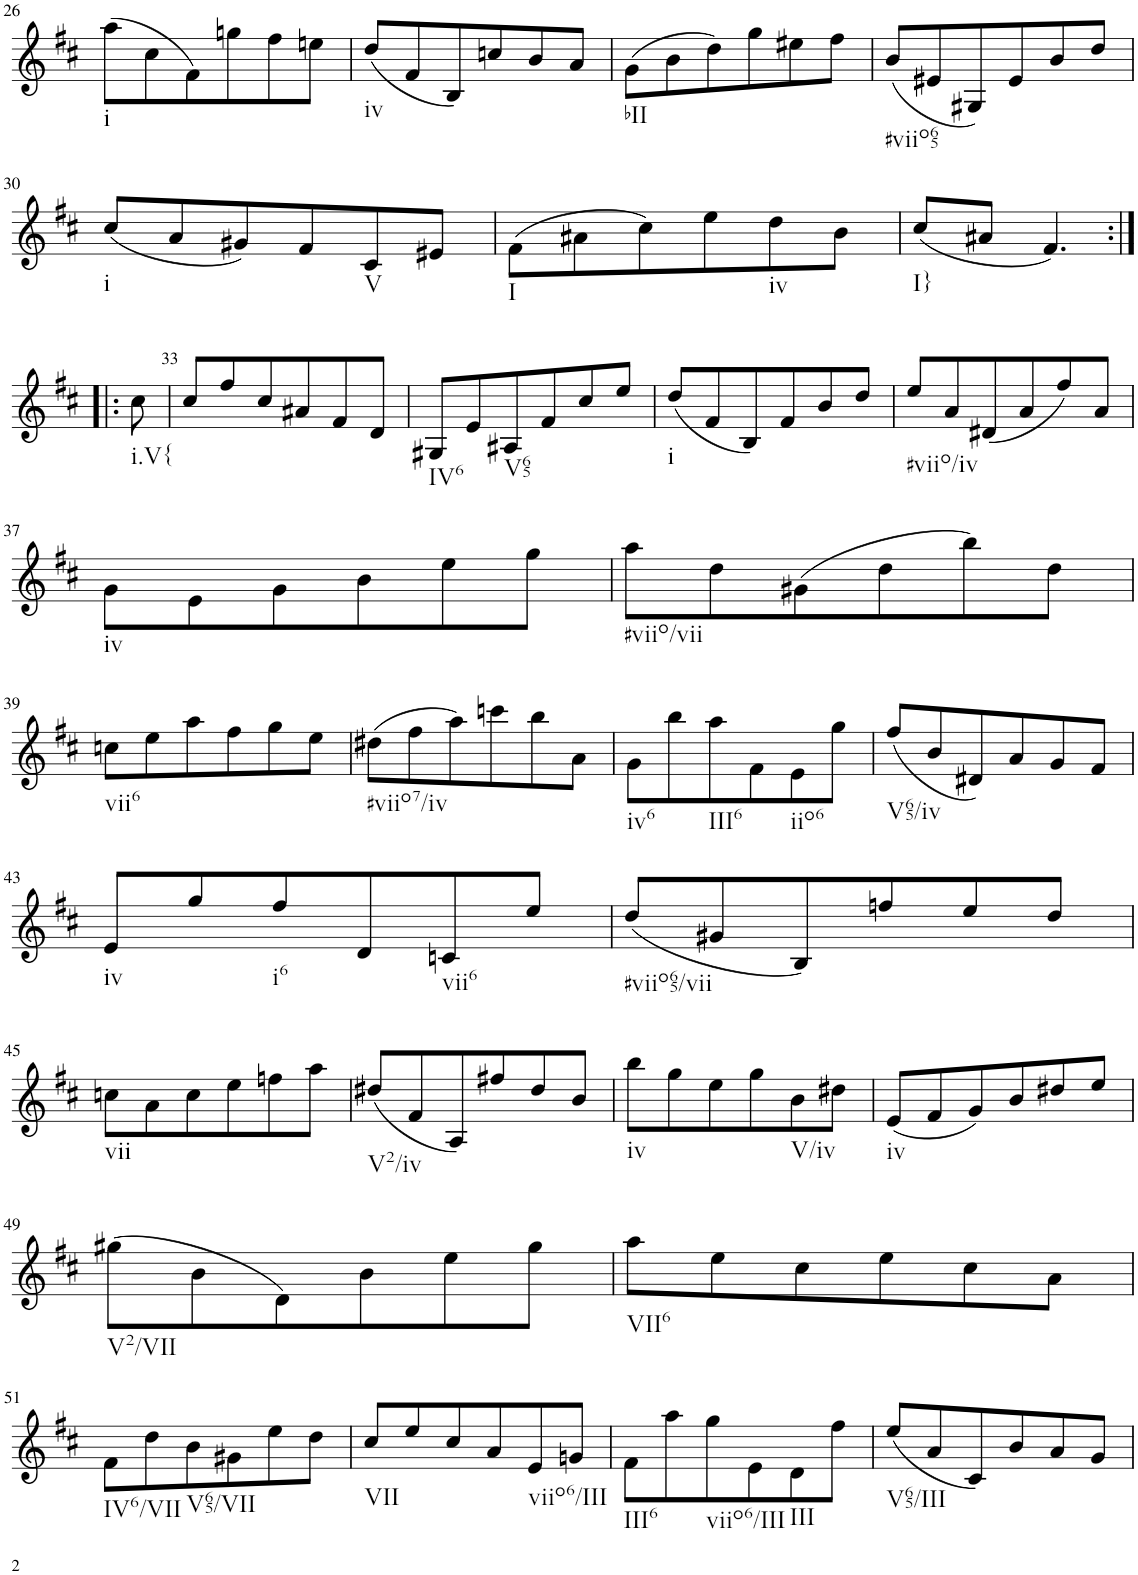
**kern
*part1
*staff1
*I"Violin
*I'Vln.
!!LO:PB:g=z
*clefG2
*k[f#c#]
*M3/4
=26
!LO:TX:b:t=i
(8aa\L
8cc#\
8f#\)
8ggn\
8ff#\
8een\J
=27
!LO:TX:b:t=iv
(8dd/L
8f#/
8B/)
8ccn/
8b/
8a/J
=28
!LO:TX:b:t=bII
(8g\L
8b\
8dd\)
8gg\
8ee#X\
8ff#\J
=29
!LO:TX:b:t=#viio65
(8b/L
8e#X/
8G#X/)
8e#/
8b/
8dd/J
!!LO:LB:g=z
=30
!LO:TX:b:t=i
(8cc#/L
8a/
8g#X/)
8f#/
!LO:TX:b:t=V
8c#/
8e#X/J
=31
!LO:TX:b:t=I
(8f#\L
8a#X\
8cc#\)
8ee\
!LO:TX:b:t=iv
8dd\
8b\J
=32
!LO:TX:b:t=I}
(8cc#/L
8a#X/J
4.f#/)
!!LO:LB:g=z
=32X1:|!|:
!LO:TX:b:t=i.V{
8cc#\
=33
8cc#/L
8ff#/
8cc#/
8a#X/
8f#/
8d/J
=34
!LO:TX:b:t=IV6
8G#X/L
8e/
!LO:TX:b:t=V65
8A#X/
8f#/
8cc#/
8ee/J
=35
!LO:TX:b:t=i
(8dd/L
8f#/
8B/)
8f#/
8b/
8dd/J
=36
!LO:TX:b:t=#viio/iv
8ee/L
8a/
(8d#X/
8a/
8ff#/)
8a/J
!!LO:LB:g=z
=37
!LO:TX:b:t=iv
8g\L
8e\
8g\
8b\
8ee\
8gg\J
=38
!LO:TX:b:t=#viio/vii
8aa\L
8dd\
(8g#X\
8dd\
8bb\)
8dd\J
!!LO:LB:g=z
=39
!LO:TX:b:t=vii6
8ccn\L
8ee\
8aa\
8ff#\
8gg\
8ee\J
=40
!LO:TX:b:t=#viio7/iv
(8dd#X\L
8ff#\
8aa\)
8cccn\
8bb\
8a\J
=41
!LO:TX:b:t=iv6
8g\L
8bb\
!LO:TX:b:t=III6
8aa\
8f#\
!LO:TX:b:t=iio6
8e\
8gg\J
=42
!LO:TX:b:t=V65/iv
(8ff#/L
8b/
8d#X/)
8a/
8g/
8f#/J
!!LO:LB:g=z
=43
!LO:TX:b:t=iv
8e/L
8gg/
!LO:TX:b:t=i6
8ff#/
8d/
!LO:TX:b:t=vii6
8cn/
8ee/J
=44
!LO:TX:b:t=#viio65/vii
(8dd/L
8g#X/
8B/)
8ffn/
8ee/
8dd/J
!!LO:LB:g=z
=45
!LO:TX:b:t=vii
8ccn\L
8a\
8cc\
8ee\
8ffn\
8aa\J
=46
!LO:TX:b:t=V2/iv
(8dd#X/L
8f#/
8A/)
8ff#X/
8dd#/
8b/J
=47
!LO:TX:b:t=iv
8bb\L
8gg\
8ee\
8gg\
!LO:TX:b:t=V/iv
8b\
8dd#X\J
=48
!LO:TX:b:t=iv
(8e/L
8f#/
8g/)
8b/
8dd#X/
8ee/J
!!LO:LB:g=z
=49
!LO:TX:b:t=V2/VII
(8gg#X\L
8b\
8d\)
8b\
8ee\
8gg#\J
=50
!LO:TX:b:t=VII6
8aa\L
8ee\
8cc#\
8ee\
8cc#\
8a\J
!!LO:LB:g=z
=51
!LO:TX:b:t=IV6/VII
8f#\L
8dd\
!LO:TX:b:t=V65/VII
8b\
8g#X\
8ee\
8dd\J
=52
!LO:TX:b:t=VII
8cc#/L
8ee/
8cc#/
8a/
!LO:TX:b:t=viio6/III
8e/
8gn/J
=53
!LO:TX:b:t=III6
8f#\L
8aa\
!LO:TX:b:t=viio6/III
8gg\
8e\
!LO:TX:b:t=III
8d\
8ff#\J
=54
!LO:TX:b:t=V65/III
(8ee/L
8a/
8c#/)
8b/
8a/
8g/J
=
*-
